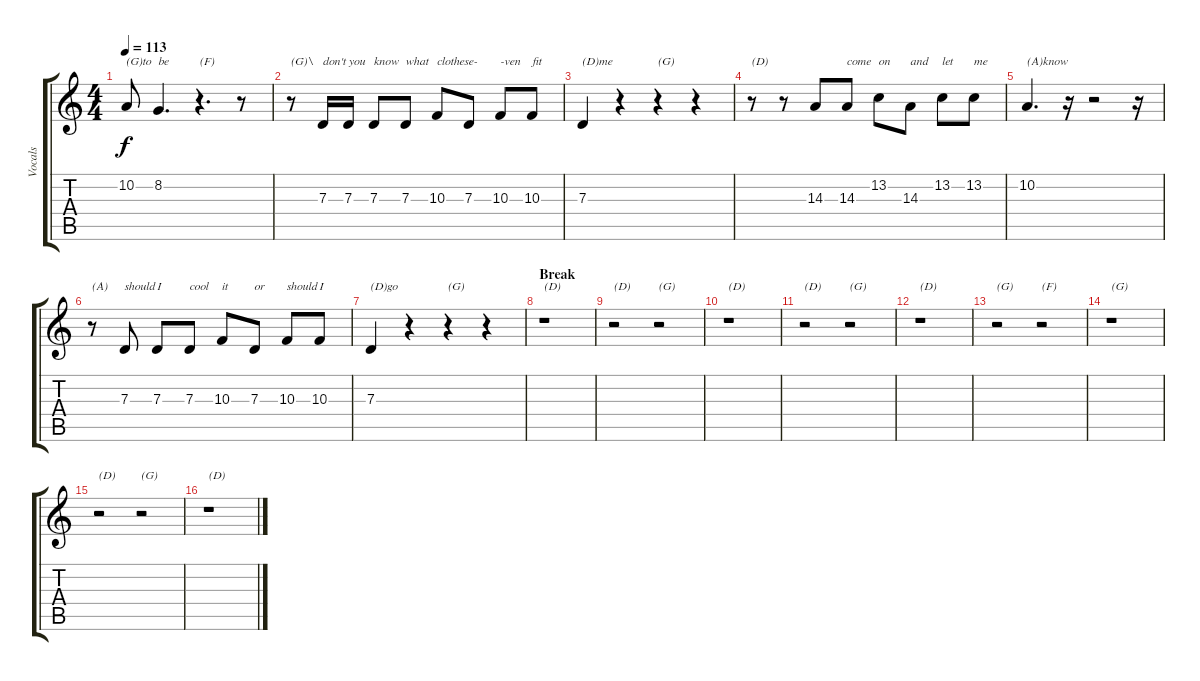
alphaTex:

\track ("Vocals" "Vocals") {instrument steeldrums}
\staff {score tabs}
\tuning (E4 B3 G3 D3 A2 E2) {hide}
\ts (4 4)
\tempo 113
\clef g2
\ks c
10.2.8{txt "(G)to" dy f} 8.2.4{d txt "be"} r.4{d txt "(F)"} r.8 |
r.8{txt "(G)\\"} 7.3.16{txt "don't"} 7.3.16{txt "you"} 7.3.8{txt "know"} 7.3.8{txt "what"} 10.3.8{txt "clothes"} 7.3.8{txt "e-"} 10.3.8{txt "-ven"} 10.3.8{txt "fit"} |
7.3.4{txt "(D)me"} r.4 r.4{txt "(G)"} r.4 |
r.8{txt "(D)"} r.8 14.3.8 14.3.8{txt "come"} 13.2.8{txt "on"} 14.3.8{txt "and"} 13.2.8{txt "let"} 13.2.8{txt "me"} |
10.2.4{d txt "(A)know"} r.16 r.2 r.16 |
r.8{txt "(A)"} 7.3.8{txt "should"} 7.3.8{txt "I"} 7.3.8{txt "cool"} 10.3.8{txt "it"} 7.3.8{txt "or"} 10.3.8{txt "should"} 10.3.8{txt "I"} |
7.3.4{txt "(D)go"} r.4 r.4{txt "(G)"} r.4 |
\section ("" "Break")
r.1{txt "(D)"} |
r.2{txt "(D)"} r.2{txt "(G)"} |
r.1{txt "(D)"} |
r.2{txt "(D)"} r.2{txt "(G)"} |
r.1{txt "(D)"} |
r.2{txt "(G)"} r.2{txt "(F)"} |
r.1{txt "(G)"} |
r.2{txt "(D)"} r.2{txt "(G)"} |
r.1{txt "(D)"}
